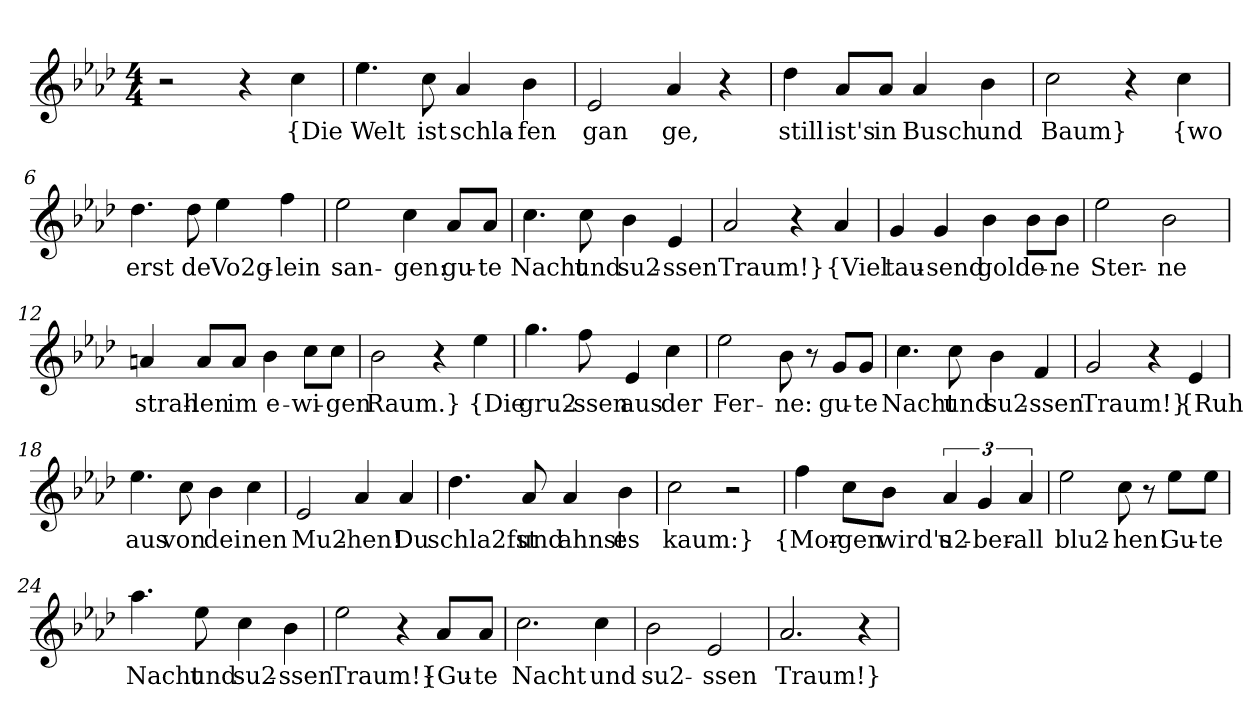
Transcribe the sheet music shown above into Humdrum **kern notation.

**kern	**text
*part1	*part1
*staff1	*staff1
*clefG2	*
*k[b-e-a-d-]	*
*M4/4	*
=1	=1
2r	.
4r	.
!	!LO:LY:b
4cc\	{Die
=2	=2
!	!LO:LY:b
4.ee-\	Welt
!	!LO:LY:b
8cc\	ist
!	!LO:LY:b
4a-/	schla-
!	!LO:LY:b
4b-\	-fen
=3	=3
!	!LO:LY:b
2e-/	gan
!	!LO:LY:b
4a-/	-ge,
4r	.
=4	=4
!	!LO:LY:b
4dd-\	-still
!	!LO:LY:b
8a-/L	ist's
!	!LO:LY:b
8a-/J	in
!	!LO:LY:b
4a-/	Busch
!	!LO:LY:b
4b-\	und
=5	=5
!	!LO:LY:b
2cc\	Baum}
4r	.
!	!LO:LY:b
4cc\	{wo
!!LO:LB:g=z
=6	=6
!	!LO:LY:b
4.dd-\	erst
!	!LO:LY:b
8dd-\	de
!	!LO:LY:b
4ee-\	Vo2g-
!	!LO:LY:b
4ff\	-lein
=7	=7
!	!LO:LY:b
2ee-\	san-
!	!LO:LY:b
4cc\	-gen:
!	!LO:LY:b
8a-/L	gu-
!	!LO:LY:b
8a-/J	-te
=8	=8
!	!LO:LY:b
4.cc\	Nacht
!	!LO:LY:b
8cc\	und
!	!LO:LY:b
4b-\	su2-
!	!LO:LY:b
4e-/	-ssen
=9	=9
!	!LO:LY:b
2a-/	Traum!}
4r	.
!	!LO:LY:b
4a-/	{Viel
!!LO:LB:g=z
=10	=10
!	!LO:LY:b
4g/	tau-
!	!LO:LY:b
4g/	-send
!	!LO:LY:b
4b-\	gol
!	!LO:LY:b
8b-\L	-de-
!	!LO:LY:b
8b-\J	-ne
=11	=11
!	!LO:LY:b
2ee-\	Ster-
!	!LO:LY:b
2b-\	-ne
=12	=12
!	!LO:LY:b
4an/	strah-
!	!LO:LY:b
8a/L	-len
!	!LO:LY:b
8a/J	im
!	!LO:LY:b
4b-\	e-
!	!LO:LY:b
8cc\L	-wi-
!	!LO:LY:b
8cc\J	-gen
=13	=13
!	!LO:LY:b
2b-\	Raum.}
4r	.
!	!LO:LY:b
4ee-\	{Die
=14	=14
!	!LO:LY:b
4.gg\	gru2-
!	!LO:LY:b
8ff\	-ssen
!	!LO:LY:b
4e-/	aus
!	!LO:LY:b
4cc\	der
!!LO:LB:g=z
=15	=15
!	!LO:LY:b
2ee-\	Fer-
!	!LO:LY:b
8b-\	-ne:
8r	.
!	!LO:LY:b
8g/L	gu-
!	!LO:LY:b
8g/J	-te
=16	=16
!	!LO:LY:b
4.cc\	Nacht
!	!LO:LY:b
8cc\	und
!	!LO:LY:b
4b-\	su2-
!	!LO:LY:b
4f/	-ssen
=17	=17
!	!LO:LY:b
2g/	Traum!}
4r	.
!	!LO:LY:b
4e-/	{Ruh
=18	=18
!	!LO:LY:b
4.ee-\	aus
!	!LO:LY:b
8cc\	von
!	!LO:LY:b
4b-\	dei
!	!LO:LY:b
4cc\	-nen
=19	=19
!	!LO:LY:b
2e-/	Mu2-
!	!LO:LY:b
4a-/	-hen!
!	!LO:LY:b
4a-/	Du
!!LO:LB:g=z
=20	=20
!	!LO:LY:b
4.dd-\	schla2fst
!	!LO:LY:b
8a-/	und
!	!LO:LY:b
4a-/	ahnst
!	!LO:LY:b
4b-\	es
=21	=21
!	!LO:LY:b
2cc\	kaum:}
2r	.
=22	=22
!	!LO:LY:b
4ff\	{Mor-
!	!LO:LY:b
8cc\L	-gen
!	!LO:LY:b
8b-\J	wird's
!	!LO:LY:b
6a-/	u2-
!	!LO:LY:b
6g/	-ber-
!	!LO:LY:b
6a-/	-all
=23	=23
!	!LO:LY:b
2ee-\	blu2-
!	!LO:LY:b
8cc\	-hen!
8r	.
!	!LO:LY:b
8ee-\L	Gu-
!	!LO:LY:b
8ee-\J	-te
!!LO:LB:g=z
=24	=24
!	!LO:LY:b
4.aa-\	Nacht
!	!LO:LY:b
8ee-\	und
!	!LO:LY:b
4cc\	su2-
!	!LO:LY:b
4b-\	-ssen
=25	=25
!	!LO:LY:b
2ee-\	Traum!}
4r	.
!	!LO:LY:b
8a-/L	{Gu-
!	!LO:LY:b
8a-/J	-te
=26	=26
!	!LO:LY:b
2.cc\	Nacht
!	!LO:LY:b
4cc\	und
=27	=27
!	!LO:LY:b
2b-\	su2-
!	!LO:LY:b
2e-/	-ssen
=28	=28
!	!LO:LY:b
2.a-/	Traum!}
4r	.
=	=
*-	*-
